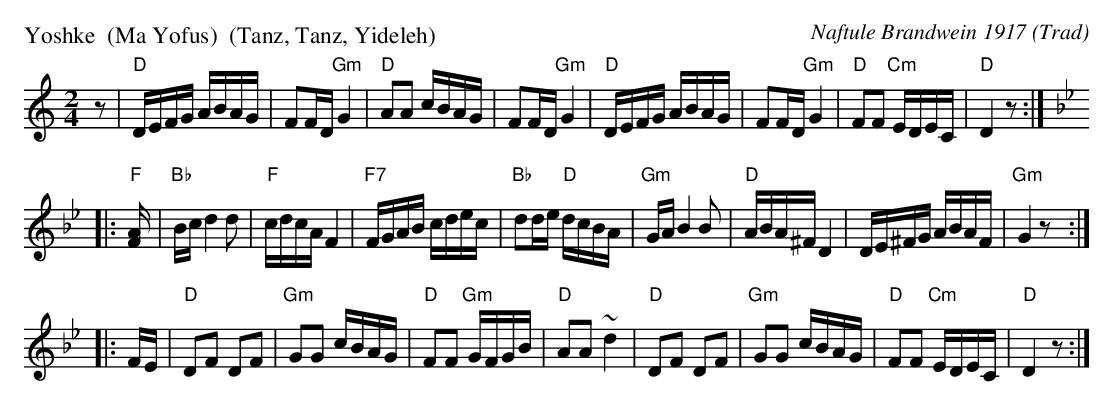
X:1
P: Yoshke  (Ma Yofus)  (Tanz, Tanz, Yideleh)
C: Naftule Brandwein 1917
O: Trad
M: 2/4
L: 1/16
K: _B_e^F
z2 \
|  "D"DEFG ABAG | F2FD "Gm"G4 | "D"A2A2 cBAG | F2FD "Gm"G4 \
|  "D"DEFG ABAG | F2FD "Gm"G4 | "D"F2F2 "Cm"EDEC | "D"D4 z2 :|
K: Bb
|: "F"[F2A] \
|  "Bb"Bcd4 d2 | "F"cdcA F4 | "F7"FGAB cdec | "Bb"d2de "D"dcBA \
|  "Gm"GAB4 B2 | "D"ABA^F D4 | DE^FG ABAF | "Gm"G4 z2 :|
K: _B_e^F
|: FE \
|  "D"D2F2 D2F2 | "Gm"G2G2 cBAG | "D"F2F2 "Gm"GFGB | "D"A2A2 ~d4 \
|  "D"D2F2 D2F2 | "Gm"G2G2 cBAG | "D"F2F2 "Cm"EDEC | "D"D4 z2 :|
